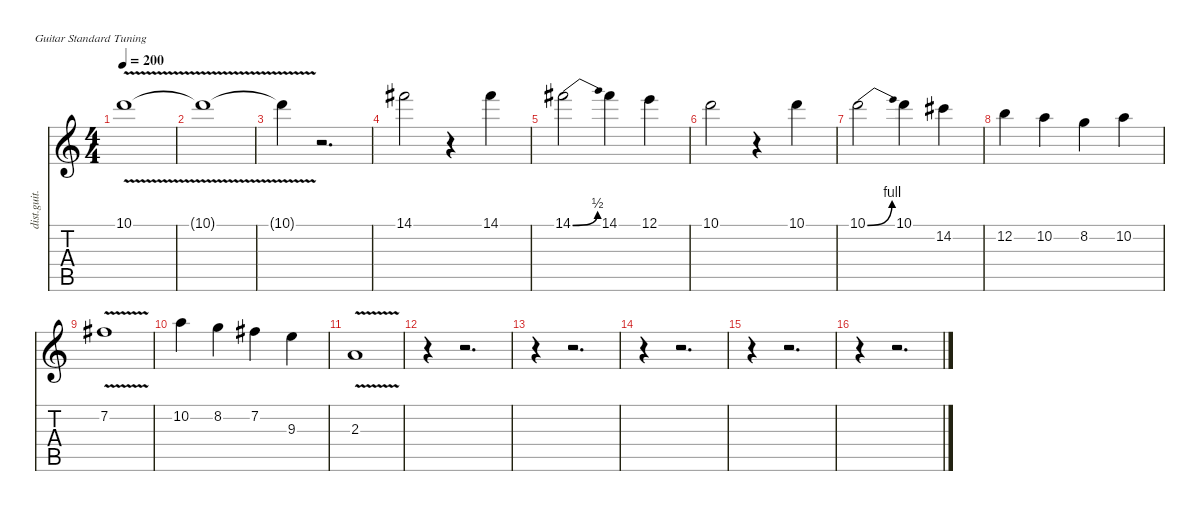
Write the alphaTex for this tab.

\defaultSystemsLayout 4
\hideDynamics
\bracketExtendMode nobrackets
\track ("Harmonizer" "dist.guit.") {instrument distortionguitar}
\staff {score tabs}
\tuning (E4 B3 G3 D3 A2 E2)
\ts (4 4)
\tempo 200
\clef g2
\ks c
10.1{v}.1{dy f} |
10.1{v t}.1 |
10.1{v t}.4 r.2{d} |
14.1{acc #}.2 r.4 14.1{acc #}.4 |
14.1{be (bend 0 0 30 2) acc #}.2 14.1{acc #}.4 12.1.4 |
10.1.2 r.4 10.1.4 |
10.1{be (bend 0 0 34.9999992 4)}.2 10.1.4 14.2{acc #}.4 |
12.2.4 10.2.4 8.2.4 10.2.4 |
7.2{v acc #}.1 |
10.2.4 8.2.4 7.2{acc #}.4 9.3.4 |
2.3{v}.1 |
r.4 r.2{d} |
r.4 r.2{d} |
r.4 r.2{d} |
r.4 r.2{d} |
r.4 r.2{d}
